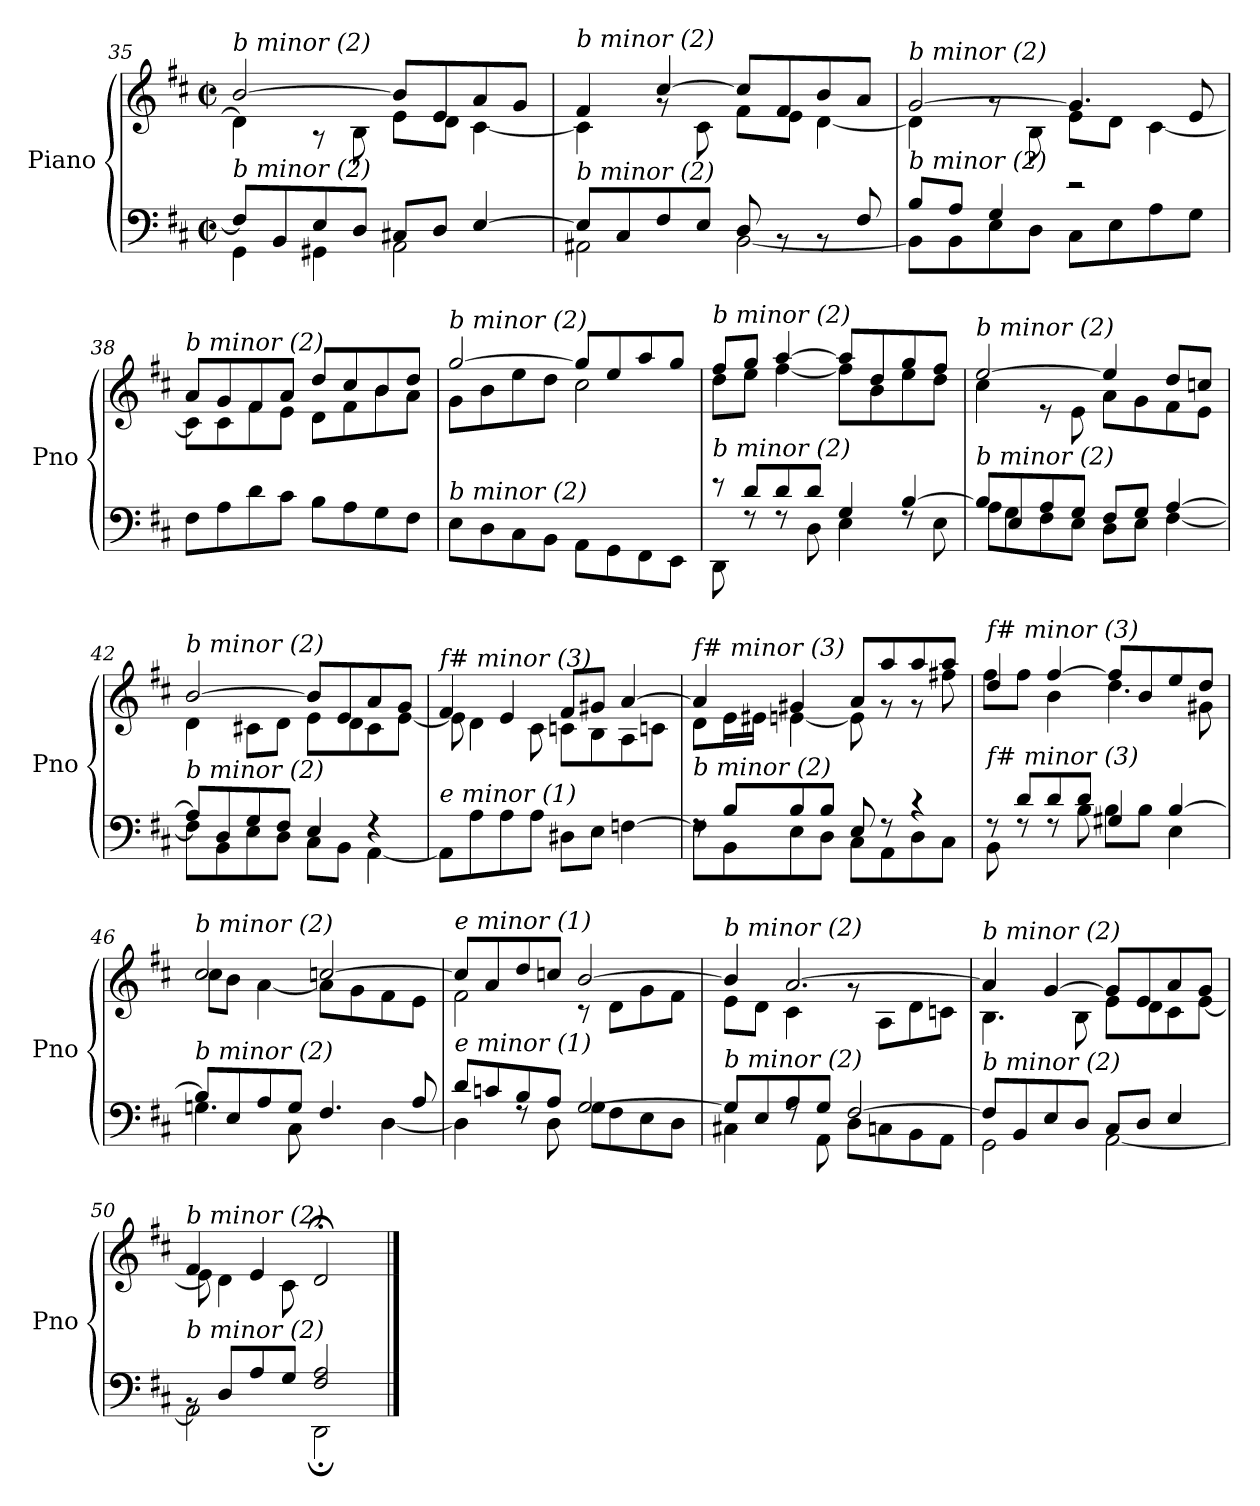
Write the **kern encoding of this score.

**kern	**kern
*part1	*part1
*staff2	*staff1
*I"Piano	*
*I'Pno	*
*clefF4	*clefG2
*k[f#c#]	*k[f#c#]
*M2/2	*M2/2
*met(c|)	*met(c|)
=35	=35
*^	*^
!	!	!LO:TX:i:t=b minor (2)	!
!LO:TX:i:t=b minor (2)	!	!	!
8F#/L]	4GG\	[2b/	4d\]
8BB/	.	.	.
8E/	4GG#X\	.	8r
8D/J	.	.	8B\
8C#X/L	2AA\	8b/L]	8e\L
8D/J	.	8e/	8d\J
[4E/	.	8a/	[4c#\
.	.	8g/J	.
!!LO:LB:g=z	!!
=36	=36	=36	=36
!	!	!LO:TX:i:t=b minor (2)	!
!LO:TX:i:t=b minor (2)	!	!	!
8E/L]	2AA#X\	4f#/	4c#\]
8C#/	.	.	.
8F#/	.	[4cc#/	8rg
8E/J	.	.	8c#\
8D/	[2BB\	8cc#/L]	8f#\L
8rBB	.	8f#/	8e\J
8rBB	.	8b/	[4d\
8F#/	.	8a/J	.
=37	=37	=37	=37
!	!	!LO:TX:i:t=b minor (2)	!
!LO:TX:i:t=b minor (2)	!	!	!
8B/L	8BB\L]	[2g/	4d\]
8A/J	8BB\	.	.
4G/	8E\	.	8rg
.	8D\J	.	8B\
2r	8C#\L	4.g/]	8e\L
.	8E\	.	8d\J
.	8A\	.	[4c#\
.	8G\J	8e/	.
=38	=38	=38	=38
!	!	!LO:TX:i:t=b minor (2)	!
!LO:TX:i:t=b minor (2)	!	!	!
*v	*v	*	*
8F#\L	8a/L	8c#\L]
8A\	8g/	8c#\
8d\	8f#/	8f#\
8c#\J	8a/J	8e\J
8B\L	8dd/L	8d\L
8A\	8cc#/	8f#\
8G\	8b/	8b\
8F#\J	8dd/J	8a\J
=39	=39	=39
!	!LO:TX:i:t=b minor (2)	!
!LO:TX:i:t=b minor (2)	!	!
8E\L	[2gg/	8g\L
8D\	.	8b\
8C#\	.	8ee\
8BB\J	.	8dd\J
8AA\L	8gg/L]	2cc#\
8GG\	8ee/	.
8FF#\	8aa/	.
8EE\J	8gg/J	.
=40	=40	=40
*^	*	*
!	!	!LO:TX:i:t=b minor (2)	!
!LO:TX:i:t=b minor (2)	!	!	!
8r	8DD\	8ff#/L	8dd\L
8d/L	8rF	8gg/J	8ee\J
8d/	8rF	[4aa/	[4ff#\
8d/J	8D\	.	.
4G/	4E\	8aa/L]	8ff#\L]
.	.	8dd/	8b\
[4B/	8rF	8gg/	8ee\
.	8E\	8ff#/J	8dd\J
!!LO:LB:g=z	!!
=41	=41	=41	=41
!	!	!LO:TX:i:t=b minor (2)	!
!LO:TX:i:t=b minor (2)	!	!	!
8B/L]	8A\L	[2ee/	4cc#\
8E/	8G\	.	.
8A/	8F#\	.	8r
8G/J	8E\J	.	8e\
8F#/L	8D\L	4ee/]	8a\L
8G/J	8E\J	.	8g\
[4A/	[4F#\	8dd/L	8f#\
.	.	8ccn/J	8e\J
=42	=42	=42	=42
!	!	!LO:TX:i:t=b minor (2)	!
!LO:TX:i:t=b minor (2)	!	!	!
8A/L]	8F#\L]	[2b/	4d\
8D/	8BB\	.	.
8G/	8E\	.	8c#X\L
8F#/J	8D\J	.	8d\J
4E/	8C#\L	8b/L]	8e\L
.	8BB\J	8e/	8d\
4r	[4AA\	8a/	8c#\
.	.	8g/J	[8e\J
*v	*v	*	*
=43	=43	=43
!	!LO:TX:i:t=f# minor (3)	!
!LO:TX:i:t=e minor (1)	!	!
8AA\L]	4f#/	8e\]
8A\	.	4d\
8A\	4e/	.
8A\J	.	8c#\
8D#X\L	8f#/L	8cn\L
8E\J	8g#X/J	8B\
[4Fn\	[4a/	8A\
.	.	8cn\J
=44	=44	=44
*^	*	*
!	!	!LO:TX:i:t=f# minor (3)	!
!LO:TX:i:t=b minor (2)	!	!	!
8rF	8F\L]	4a/]	8d\L
8B/L	8BB\	.	16e\L
.	.	.	16e#Xi\JJ
8B/	8E\	4g#X/	[4e\
8B/J	8D\J	.	.
8E/	8C#\L	8a/L	8e\]
8r	8AA\	8aa/	8r
4r	8D\	8aa/	8r
.	8C#\J	8aa/J	8ff#X\
!!LO:PB:g=z	!!
=45	=45	=45	=45
!	!	!LO:TX:i:t=f# minor (3)	!
!LO:TX:i:t=f# minor (3)	!	!	!
8rF	8BB\	4dd/	8ff#\L
8d/L	8rF	.	8ff#\J
8d/	8rF	[4ff#/	4b\
8d/J	8B\	.	.
4G#X/	8B\L	8ff#/L]	4.dd\
.	8B\J	8b/	.
[4B/	4E\	8ee/	.
.	.	8dd/J	8g#X\
=46	=46	=46	=46
!	!	!LO:TX:i:t=b minor (2)	!
!LO:TX:i:t=b minor (2)	!	!	!
8B/L]	4.Gn\	2cc#/	8cc#\L
8E/	.	.	8b\J
8A/	.	.	[4a\
8G/J	8C#\	.	.
4.F#/	8F#\Lyy	[2ccn/	8a\L]
.	8E\J	.	8g\
.	[4D\	.	8f#\
8A/	.	.	8e\J
=47	=47	=47	=47
!	!	!LO:TX:i:t=e minor (1)	!
!LO:TX:i:t=e minor (1)	!	!	!
8d/L	4D\]	8cc/L]	2f#\
8cn/	.	8a/	.
8B/	8rF	8dd/	.
8A/J	8D\	8ccn/J	.
[2G/	8G\L	[2b/	8r
.	8F#\	.	8d\L
.	8E\	.	8g\
.	8D\J	.	8f#\J
!!LO:LB:g=z	!!
=48	=48	=48	=48
!	!	!LO:TX:i:t=b minor (2)	!
!LO:TX:i:t=b minor (2)	!	!	!
8G/L]	4C#X\	4b/]	8e\L
8E/	.	.	8d\J
8A/	8rF	[2.a/	4c#\
8G/J	8AA\	.	.
[2F#/	8D\L	.	8rg
.	8Cn\	.	8A\L
.	8BB\	.	8d\
.	8AA\J	.	8cn\J
=49	=49	=49	=49
!	!	!LO:TX:i:t=b minor (2)	!
!LO:TX:i:t=b minor (2)	!	!	!
8F#/L]	2GG\	4a/]	4.B\
8BB/	.	.	.
8E/	.	[4g/	.
8D/J	.	.	8B\
8C#/L	[2AA\	8g/L]	8e\L
8D/J	.	8e/	8d\
4E/	.	8a/	8c#\
.	.	8g/J	[8e\J
=50	=50	=50	=50
*	*^	*	*^
!	!	!	!LO:TX:i:t=b minor (2)	!	!
!LO:TX:i:t=b minor (2)	!	!	!	!	!
2ryy	8rBB	2AA\]	4f#/	8e\]	2ryy
.	8D/L	.	.	4d\	.
.	8A/	.	4e/	.	.
.	8G/J	.	.	8c#\	.
2F#/ 2A/	2DD;\	2ryy	2d;</	2ryy	2ryy
*v	*v	*v	*	*	*
*	*v	*v	*v
==	==
*-	*-
